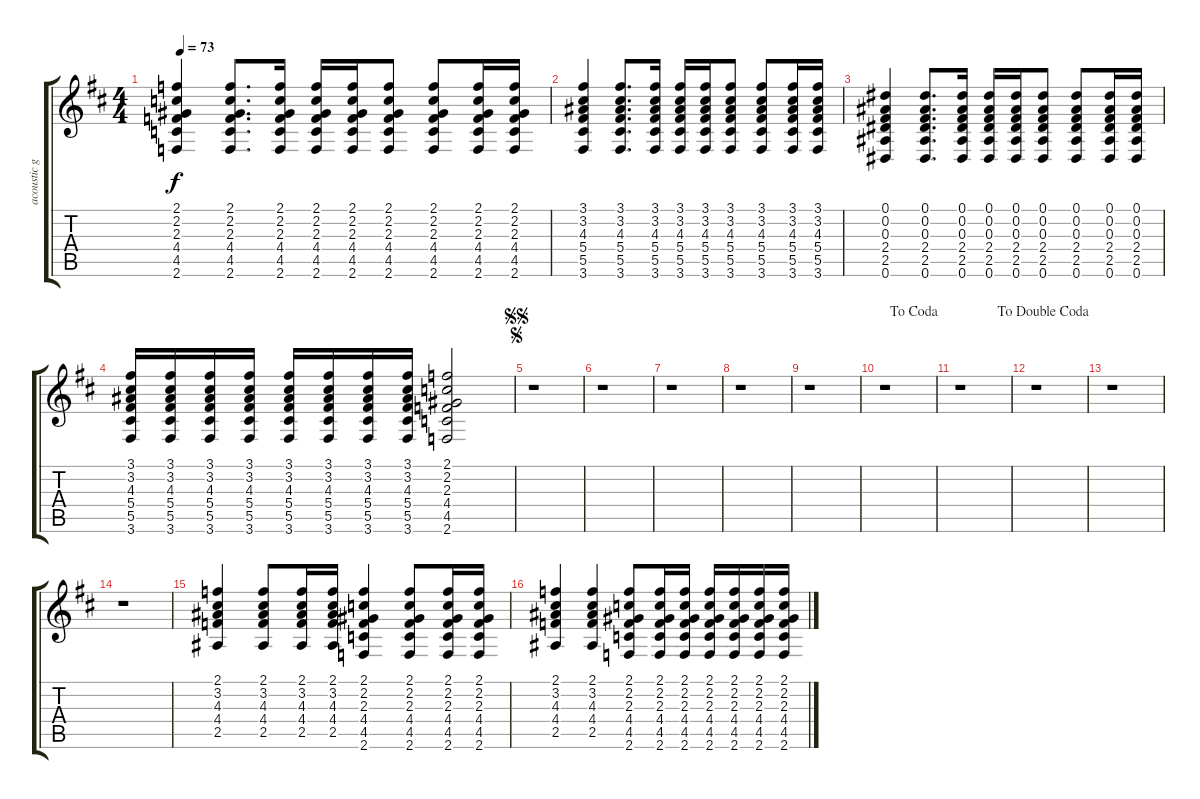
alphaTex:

\track ("acoustic gtr" "acoustic g") {instrument acousticguitarnylon}
\staff {score tabs}
\tuning (Eb4 Bb3 Gb3 Db3 Ab2 Eb2) {hide}
\ts (4 4)
\tempo 73
\clef g2
\ks d
(2.1 2.2 2.3 4.4 4.5 2.6).4{dy f} (2.1 2.2 2.3 4.4 4.5 2.6).8{d} (2.1 2.2 2.3 4.4 4.5 2.6).16 (2.1 2.2 2.3 4.4 4.5 2.6).16 (2.1 2.2 2.3 4.4 4.5 2.6).16 (2.1 2.2 2.3 4.4 4.5 2.6).8 (2.1 2.2 2.3 4.4 4.5 2.6).8 (2.1 2.2 2.3 4.4 4.5 2.6).16 (2.1 2.2 2.3 4.4 4.5 2.6).16 |
(3.1 3.2 4.3 5.4 5.5 3.6).4 (3.1 3.2 4.3 5.4 5.5 3.6).8{d} (3.1 3.2 4.3 5.4 5.5 3.6).16 (3.1 3.2 4.3 5.4 5.5 3.6).16 (3.1 3.2 4.3 5.4 5.5 3.6).16 (3.1 3.2 4.3 5.4 5.5 3.6).8 (3.1 3.2 4.3 5.4 5.5 3.6).8 (3.1 3.2 4.3 5.4 5.5 3.6).16 (3.1 3.2 4.3 5.4 5.5 3.6).16 |
(0.1 0.2 0.3 2.4 2.5 0.6).4 (0.1 0.2 0.3 2.4 2.5 0.6).8{d} (0.1 0.2 0.3 2.4 2.5 0.6).16 (0.1 0.2 0.3 2.4 2.5 0.6).16 (0.1 0.2 0.3 2.4 2.5 0.6).16 (0.1 0.2 0.3 2.4 2.5 0.6).8 (0.1 0.2 0.3 2.4 2.5 0.6).8 (0.1 0.2 0.3 2.4 2.5 0.6).16 (0.1 0.2 0.3 2.4 2.5 0.6).16 |
(3.1 3.2 4.3 5.4 5.5 3.6).16 (3.1 3.2 4.3 5.4 5.5 3.6).16 (3.1 3.2 4.3 5.4 5.5 3.6).16 (3.1 3.2 4.3 5.4 5.5 3.6).16 (3.1 3.2 4.3 5.4 5.5 3.6).16 (3.1 3.2 4.3 5.4 5.5 3.6).16 (3.1 3.2 4.3 5.4 5.5 3.6).16 (3.1 3.2 4.3 5.4 5.5 3.6).16 (2.1 2.2 2.3 4.4 4.5 2.6).2 |
\jump segno
\jump segnosegno
r.1 |
r.1 |
r.1 |
r.1 |
r.1 |
\jump dacoda
r.1 |
r.1 |
\jump dadoublecoda
r.1 |
r.1 |
r.1 |
(2.1 3.2 4.3 4.4 2.5).4 (2.1 3.2 4.3 4.4 2.5).8 (2.1 3.2 4.3 4.4 2.5).16 (2.1 3.2 4.3 4.4 2.5).16 (2.1 2.2 2.3 4.4 4.5 2.6).4 (2.1 2.2 2.3 4.4 4.5 2.6).8 (2.1 2.2 2.3 4.4 4.5 2.6).16 (2.1 2.2 2.3 4.4 4.5 2.6).16 |
(2.1 3.2 4.3 4.4 2.5).4 (2.1 3.2 4.3 4.4 2.5).4 (2.1 2.2 2.3 4.4 4.5 2.6).8 (2.1 2.2 2.3 4.4 4.5 2.6).16 (2.1 2.2 2.3 4.4 4.5 2.6).16 (2.1 2.2 2.3 4.4 4.5 2.6).16 (2.1 2.2 2.3 4.4 4.5 2.6).16 (2.1 2.2 2.3 4.4 4.5 2.6).16 (2.1 2.2 2.3 4.4 4.5 2.6).16
